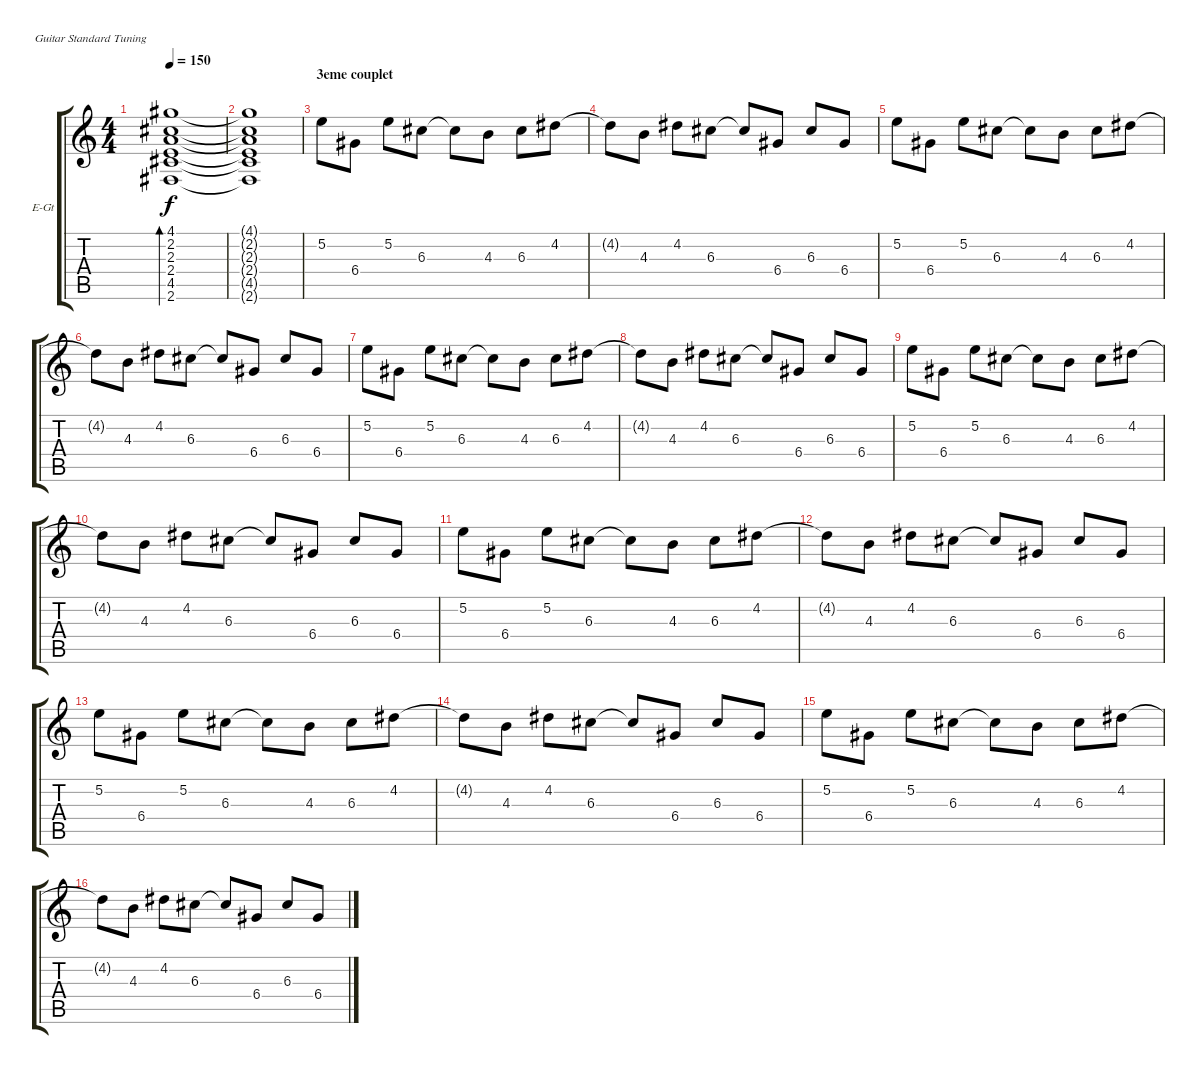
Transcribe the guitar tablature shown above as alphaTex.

\bracketExtendMode groupsimilarinstruments
\firstSystemTrackNameOrientation horizontal
\otherSystemsTrackNameOrientation horizontal
\track ("Guitare 2" "E-Gt") {instrument electricguitarclean}
\staff {score tabs}
\tuning (E4 B3 G3 D3 A2 E2)
\ts (4 4)
\tempo 150
\clef g2
\ks c
(4.1 2.2 2.3 2.4 4.5 2.6).1{bd 120 dy f} |
(4.1{t} 2.2{t} 2.3{t} 2.4{t} 4.5{t} 2.6{t}).1 |
\section ("" "3eme couplet")
5.2.8 6.4.8 5.2.8 6.3.8 6.3{t}.8 4.3.8 6.3.8 4.2.8 |
4.2{t}.8 4.3.8 4.2.8 6.3.8 6.3{t}.8 6.4.8 6.3.8 6.4.8 |
5.2.8 6.4.8 5.2.8 6.3.8 6.3{t}.8 4.3.8 6.3.8 4.2.8 |
4.2{t}.8 4.3.8 4.2.8 6.3.8 6.3{t}.8 6.4.8 6.3.8 6.4.8 |
5.2.8 6.4.8 5.2.8 6.3.8 6.3{t}.8 4.3.8 6.3.8 4.2.8 |
4.2{t}.8 4.3.8 4.2.8 6.3.8 6.3{t}.8 6.4.8 6.3.8 6.4.8 |
5.2.8 6.4.8 5.2.8 6.3.8 6.3{t}.8 4.3.8 6.3.8 4.2.8 |
4.2{t}.8 4.3.8 4.2.8 6.3.8 6.3{t}.8 6.4.8 6.3.8 6.4.8 |
5.2.8 6.4.8 5.2.8 6.3.8 6.3{t}.8 4.3.8 6.3.8 4.2.8 |
4.2{t}.8 4.3.8 4.2.8 6.3.8 6.3{t}.8 6.4.8 6.3.8 6.4.8 |
5.2.8 6.4.8 5.2.8 6.3.8 6.3{t}.8 4.3.8 6.3.8 4.2.8 |
4.2{t}.8 4.3.8 4.2.8 6.3.8 6.3{t}.8 6.4.8 6.3.8 6.4.8 |
5.2.8 6.4.8 5.2.8 6.3.8 6.3{t}.8 4.3.8 6.3.8 4.2.8 |
4.2{t}.8 4.3.8 4.2.8 6.3.8 6.3{t}.8 6.4.8 6.3.8 6.4.8
